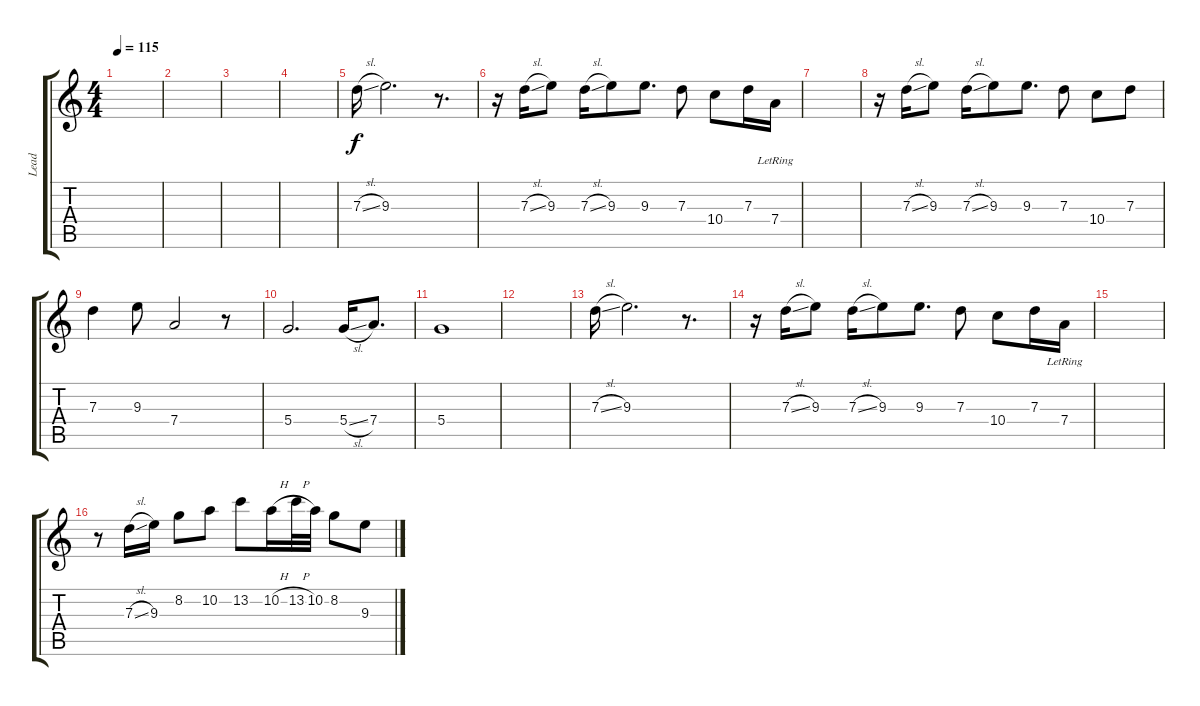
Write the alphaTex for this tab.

\track ("Lead" "Lead") {instrument electricguitarjazz}
\staff {score tabs}
\tuning (E4 B3 G3 D3 A2 E2) {hide}
\ts (4 4)
\tempo 115
\clef g2
\ks c
|
|
|
|
7.3{sl}.16 9.3.2{d} r.8{d} |
r.16 7.3{sl}.16 9.3.8 7.3{sl}.16 9.3.8 9.3.8{d} 7.3.8 10.4.8 7.3.16 7.4{lr}.16 |
|
r.16 7.3{sl}.16 9.3.8 7.3{sl}.16 9.3.8 9.3.8{d} 7.3.8 10.4.8 7.3.8 |
7.3.4 9.3.8 7.4.2 r.8 |
5.4.2{d} 5.4{sl}.16 7.4.8{d} |
5.4.1 |
|
7.3{sl}.16 9.3.2{d} r.8{d} |
r.16 7.3{sl}.16 9.3.8 7.3{sl}.16 9.3.8 9.3.8{d} 7.3.8 10.4.8 7.3.16 7.4{lr}.16 |
|
r.8 7.3{sl}.16 9.3.16 8.2.8 10.2.8 13.2.8 10.2{h}.16 13.2{h}.32 10.2.32 8.2.8 9.3.8
